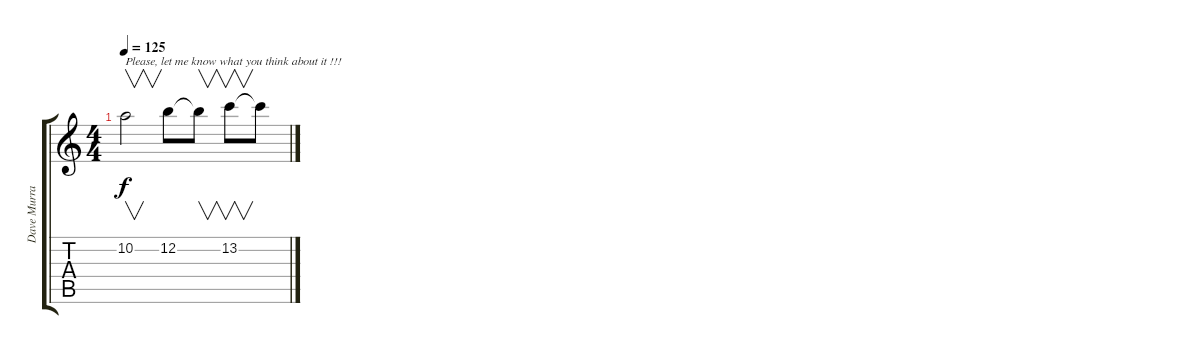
\track ("Dave Murray" "Dave Murra") {instrument distortionguitar}
\staff {score tabs}
\tuning (E4 B3 G3 D3 A2 E2) {hide}
\ts (4 4)
\tempo 125
\clef g2
\ks c
10.2.2{v txt "Please, let me know what you think about it !!!" dy f} 12.2.8 12.2{t}.8{v} 13.2.8{v} 13.2{t}.8
